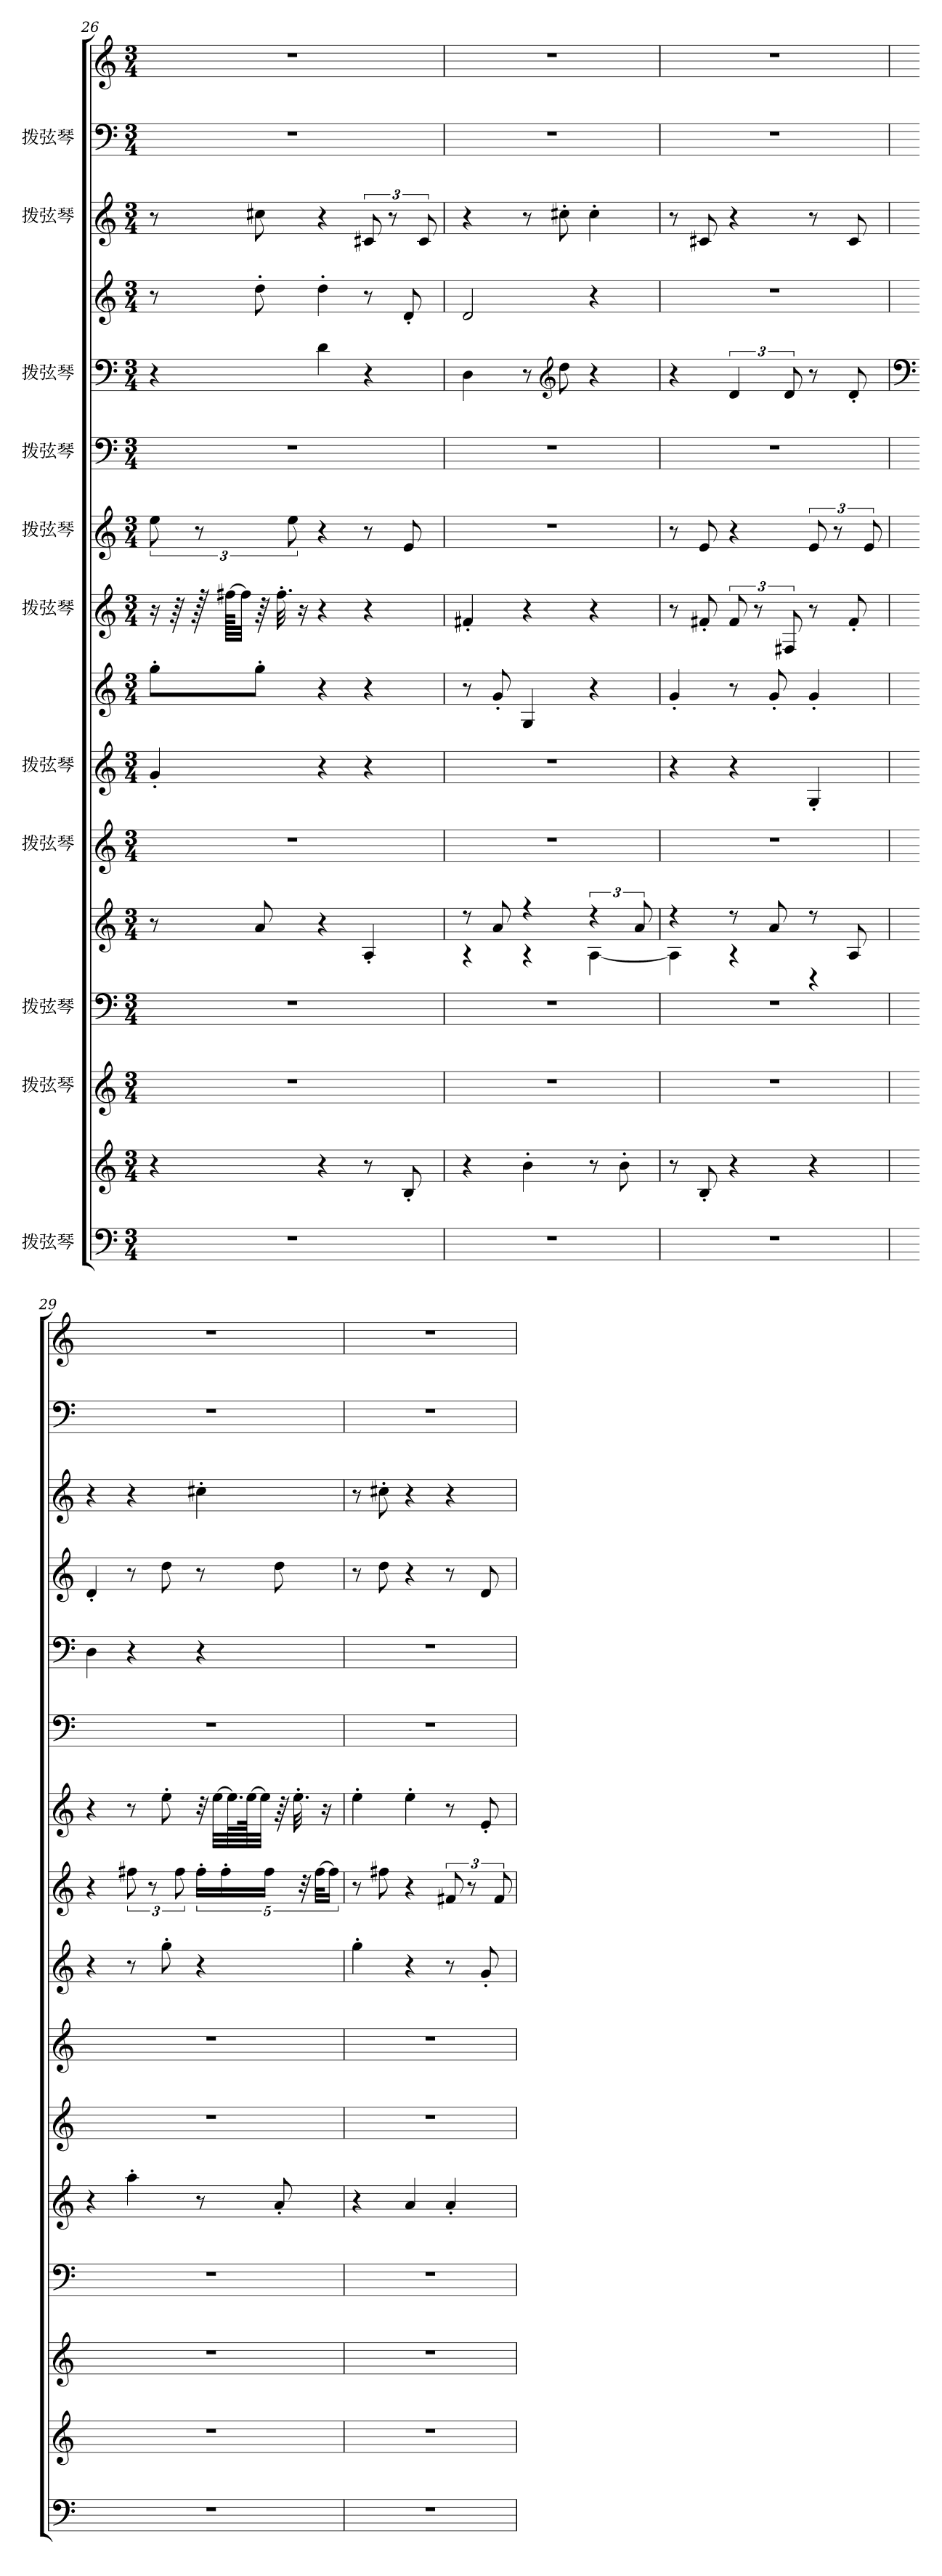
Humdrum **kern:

**kern	**kern	**kern	**kern	**kern	**kern	**kern	**kern	**kern	**kern	**kern	**kern	**kern	**kern	**kern	**kern
*part11	*part11	*part10	*part9	*part9	*part8	*part7	*part7	*part6	*part5	*part4	*part3	*part3	*part2	*part1	*part1
*staff16	*staff15	*staff14	*staff13	*staff12	*staff11	*staff10	*staff9	*staff8	*staff7	*staff6	*staff5	*staff4	*staff3	*staff2	*staff1
*I"拨弦琴	*	*I"拨弦琴	*I"拨弦琴	*	*I"拨弦琴	*I"拨弦琴	*	*I"拨弦琴	*I"拨弦琴	*I"拨弦琴	*I"拨弦琴	*	*I"拨弦琴	*I"拨弦琴	*
!!LO:PB:g=z
*clefF4	*clefG2	*clefG2	*clefF4	*clefG2	*clefG2	*clefG2	*clefG2	*clefG2	*clefG2	*clefF4	*clefF4	*clefG2	*clefG2	*clefF4	*clefG2
*k[]	*k[]	*k[]	*k[]	*k[]	*k[]	*k[]	*k[]	*k[]	*k[]	*k[]	*k[]	*k[]	*k[]	*k[]	*k[]
*M3/4	*M3/4	*M3/4	*M3/4	*M3/4	*M3/4	*M3/4	*M3/4	*M3/4	*M3/4	*M3/4	*M3/4	*M3/4	*M3/4	*M3/4	*M3/4
=26	=26	=26	=26	=26	=26	=26	=26	=26	=26	=26	=26	=26	=26	=26	=26
2.r	4r	2.r	2.r	8r	2.r	4g'/	8gg'\L	16r	12ee\	2.r	4r	8r	8r	2.r	2.r
.	.	.	.	.	.	.	.	64r	.	.	.	.	.	.	.
.	.	.	.	.	.	.	.	128r	.	.	.	.	.	.	.
.	.	.	.	.	.	.	.	.	12r	.	.	.	.	.	.
.	.	.	.	.	.	.	.	[128ff#X\KKLLL	.	.	.	.	.	.	.
.	.	.	.	.	.	.	.	32ff#\JJJ]	.	.	.	.	.	.	.
.	.	.	.	8a/	.	.	8gg'\J	64r	.	.	.	8dd'\	8cc#X\	.	.
.	.	.	.	.	.	.	.	32.ff#'\	.	.	.	.	.	.	.
.	.	.	.	.	.	.	.	.	12ee\	.	.	.	.	.	.
.	.	.	.	.	.	.	.	16r	.	.	.	.	.	.	.
.	4r	.	.	4r	.	4r	4r	4r	4r	.	4d\	4dd'\	4r	.	.
.	8r	.	.	4A'/	.	4r	4r	4r	8r	.	4r	8r	12c#X/	.	.
.	.	.	.	.	.	.	.	.	.	.	.	.	12r	.	.
.	8B'/	.	.	.	.	.	.	.	8e/	.	.	8d'/	.	.	.
.	.	.	.	.	.	.	.	.	.	.	.	.	12c#/	.	.
=27	=27	=27	=27	=27	=27	=27	=27	=27	=27	=27	=27	=27	=27	=27	=27
*	*	*	*	*^	*	*	*	*	*	*	*	*	*	*	*
2.r	4r	2.r	2.r	8r	4r	2.r	2.r	8r	4f#X'/	2.r	2.r	4D\	2d/	4r	2.r	2.r
.	.	.	.	8a/	.	.	.	8g'/	.	.	.	.	.	.	.	.
.	4b'\	.	.	4r	4r	.	.	4G/	4r	.	.	8r	.	8r	.	.
*	*	*	*	*	*	*	*	*	*	*	*	*clefG2	*	*	*	*
.	.	.	.	.	.	.	.	.	.	.	.	8dd\	.	8cc#X'\	.	.
.	8r	.	.	6r	[4A\	.	.	4r	4r	.	.	4r	4r	4cc#'\	.	.
.	8b'\	.	.	.	.	.	.	.	.	.	.	.	.	.	.	.
.	.	.	.	12a/	.	.	.	.	.	.	.	.	.	.	.	.
=28	=28	=28	=28	=28	=28	=28	=28	=28	=28	=28	=28	=28	=28	=28	=28	=28
2.r	8r	2.r	2.r	4r	4A\]	2.r	4r	4g'/	8r	8r	2.r	4r	2.r	8r	2.r	2.r
.	8B'/	.	.	.	.	.	.	.	8f#X'/	8e/	.	.	.	8c#X/	.	.
.	4r	.	.	8r	4r	.	4r	8r	12f#/	4r	.	6d/	.	4r	.	.
.	.	.	.	.	.	.	.	.	12r	.	.	.	.	.	.	.
.	.	.	.	8a/	.	.	.	8g'/	.	.	.	.	.	.	.	.
.	.	.	.	.	.	.	.	.	12F#X/	.	.	12d/	.	.	.	.
.	4r	.	.	8r	4r	.	4G'/	4g'/	8r	12e/	.	8r	.	8r	.	.
.	.	.	.	.	.	.	.	.	.	12r	.	.	.	.	.	.
.	.	.	.	8A/	.	.	.	.	8f#'/	.	.	8d'/	.	8c#/	.	.
.	.	.	.	.	.	.	.	.	.	12e/	.	.	.	.	.	.
*	*	*	*	*v	*v	*	*	*	*	*	*	*	*	*	*	*
!!LO:PB:g=z
=29	=29	=29	=29	=29	=29	=29	=29	=29	=29	=29	=29	=29	=29	=29	=29
*	*	*	*	*	*	*	*	*	*	*	*clefF4	*	*	*	*
2.r	2.r	2.r	2.r	4r	2.r	2.r	4r	4r	4r	2.r	4D\	4d'/	4r	2.r	2.r
.	.	.	.	4aa'\	.	.	8r	12ff#X\	8r	.	4r	8r	4r	.	.
.	.	.	.	.	.	.	.	12r	.	.	.	.	.	.	.
.	.	.	.	.	.	.	8gg'\	.	8ee'\	.	.	8dd\	.	.	.
.	.	.	.	.	.	.	.	12ff#\	.	.	.	.	.	.	.
.	.	.	.	8r	.	.	4r	20ff#'\LL	32r	.	4r	8r	4cc#X'\	.	.
.	.	.	.	.	.	.	.	.	[32ee\LLL	.	.	.	.	.	.
.	.	.	.	.	.	.	.	20ff#'\	.	.	.	.	.	.	.
.	.	.	.	.	.	.	.	.	64.ee\L]	.	.	.	.	.	.
.	.	.	.	.	.	.	.	.	[128ee\JK	.	.	.	.	.	.
.	.	.	.	.	.	.	.	.	32ee\JJJ]	.	.	.	.	.	.
.	.	.	.	.	.	.	.	20ff#\JJ	.	.	.	.	.	.	.
.	.	.	.	8a'/	.	.	.	.	64r	.	.	8dd\	.	.	.
.	.	.	.	.	.	.	.	.	32.ee'\	.	.	.	.	.	.
.	.	.	.	.	.	.	.	40r	.	.	.	.	.	.	.
.	.	.	.	.	.	.	.	[40ff#\KLL	.	.	.	.	.	.	.
.	.	.	.	.	.	.	.	.	16r	.	.	.	.	.	.
.	.	.	.	.	.	.	.	20ff#\JJ]	.	.	.	.	.	.	.
=30	=30	=30	=30	=30	=30	=30	=30	=30	=30	=30	=30	=30	=30	=30	=30
2.r	2.r	2.r	2.r	4r	2.r	2.r	4gg'\	8r	4ee'\	2.r	2.r	8r	8r	2.r	2.r
.	.	.	.	.	.	.	.	8ff#X\	.	.	.	8dd\	8cc#X'\	.	.
.	.	.	.	4a/	.	.	4r	4r	4ee'\	.	.	4r	4r	.	.
.	.	.	.	4a'/	.	.	8r	12f#X/	8r	.	.	8r	4r	.	.
.	.	.	.	.	.	.	.	12r	.	.	.	.	.	.	.
.	.	.	.	.	.	.	8g'/	.	8e'/	.	.	8d/	.	.	.
.	.	.	.	.	.	.	.	12f#/	.	.	.	.	.	.	.
=	=	=	=	=	=	=	=	=	=	=	=	=	=	=	=
*-	*-	*-	*-	*-	*-	*-	*-	*-	*-	*-	*-	*-	*-	*-	*-
